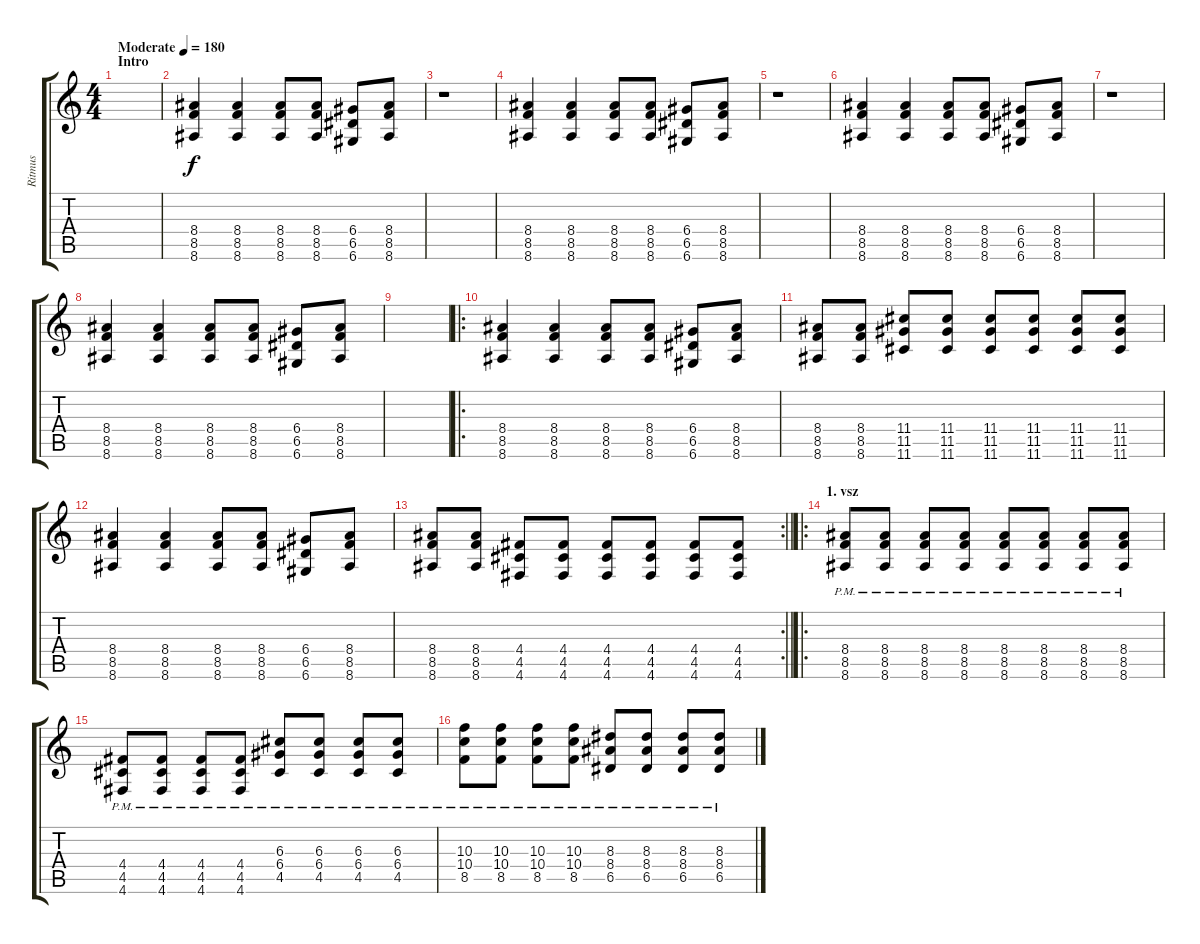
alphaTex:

\track ("Ritmus" "Ritmus") {instrument distortionguitar}
\staff {score tabs}
\tuning (E4 B3 G3 D3 A2 D2) {hide}
\ts (4 4)
\section ("" "Intro")
\tempo (180 "Moderate")
\clef g2
\ks c
|
(8.4 8.5 8.6).4 (8.4 8.5 8.6).4 (8.4 8.5 8.6).8 (8.4 8.5 8.6).8 (6.4 6.5 6.6).8 (8.4 8.5 8.6).8 |
r.1 |
(8.4 8.5 8.6).4 (8.4 8.5 8.6).4 (8.4 8.5 8.6).8 (8.4 8.5 8.6).8 (6.4 6.5 6.6).8 (8.4 8.5 8.6).8 |
r.1 |
(8.4 8.5 8.6).4 (8.4 8.5 8.6).4 (8.4 8.5 8.6).8 (8.4 8.5 8.6).8 (6.4 6.5 6.6).8 (8.4 8.5 8.6).8 |
r.1 |
(8.4 8.5 8.6).4 (8.4 8.5 8.6).4 (8.4 8.5 8.6).8 (8.4 8.5 8.6).8 (6.4 6.5 6.6).8 (8.4 8.5 8.6).8 |
|
\ro
(8.4 8.5 8.6).4 (8.4 8.5 8.6).4 (8.4 8.5 8.6).8 (8.4 8.5 8.6).8 (6.4 6.5 6.6).8 (8.4 8.5 8.6).8 |
(8.4 8.5 8.6).8 (8.4 8.5 8.6).8 (11.4 11.5 11.6).8 (11.4 11.5 11.6).8 (11.4 11.5 11.6).8 (11.4 11.5 11.6).8 (11.4 11.5 11.6).8 (11.4 11.5 11.6).8 |
(8.4 8.5 8.6).4 (8.4 8.5 8.6).4 (8.4 8.5 8.6).8 (8.4 8.5 8.6).8 (6.4 6.5 6.6).8 (8.4 8.5 8.6).8 |
\rc 2
\barLineRight lightlight
(8.4 8.5 8.6).8 (8.4 8.5 8.6).8 (4.4 4.5 4.6).8 (4.4 4.5 4.6).8 (4.4 4.5 4.6).8 (4.4 4.5 4.6).8 (4.4 4.5 4.6).8 (4.4 4.5 4.6).8 |
\ro
\section ("" "1. vsz")
(8.4{pm} 8.5{pm} 8.6{pm}).8 (8.4{pm} 8.5{pm} 8.6{pm}).8 (8.4{pm} 8.5{pm} 8.6{pm}).8 (8.4{pm} 8.5{pm} 8.6{pm}).8 (8.4{pm} 8.5{pm} 8.6{pm}).8 (8.4{pm} 8.5{pm} 8.6{pm}).8 (8.4{pm} 8.5{pm} 8.6{pm}).8 (8.4{pm} 8.5{pm} 8.6{pm}).8 |
(4.4{pm} 4.5{pm} 4.6{pm}).8 (4.4{pm} 4.5{pm} 4.6{pm}).8 (4.4{pm} 4.5{pm} 4.6{pm}).8 (4.4{pm} 4.5{pm} 4.6{pm}).8 (6.3{pm} 6.4{pm} 4.5{pm}).8 (6.3{pm} 6.4{pm} 4.5{pm}).8 (6.3{pm} 6.4{pm} 4.5{pm}).8 (6.3{pm} 6.4{pm} 4.5{pm}).8 |
(10.3{pm} 10.4{pm} 8.5{pm}).8 (10.3{pm} 10.4{pm} 8.5{pm}).8 (10.3{pm} 10.4{pm} 8.5{pm}).8 (10.3{pm} 10.4{pm} 8.5{pm}).8 (8.3{pm} 8.4{pm} 6.5{pm}).8 (8.3{pm} 8.4{pm} 6.5{pm}).8 (8.3{pm} 8.4{pm} 6.5{pm}).8 (8.3{pm} 8.4{pm} 6.5{pm}).8
